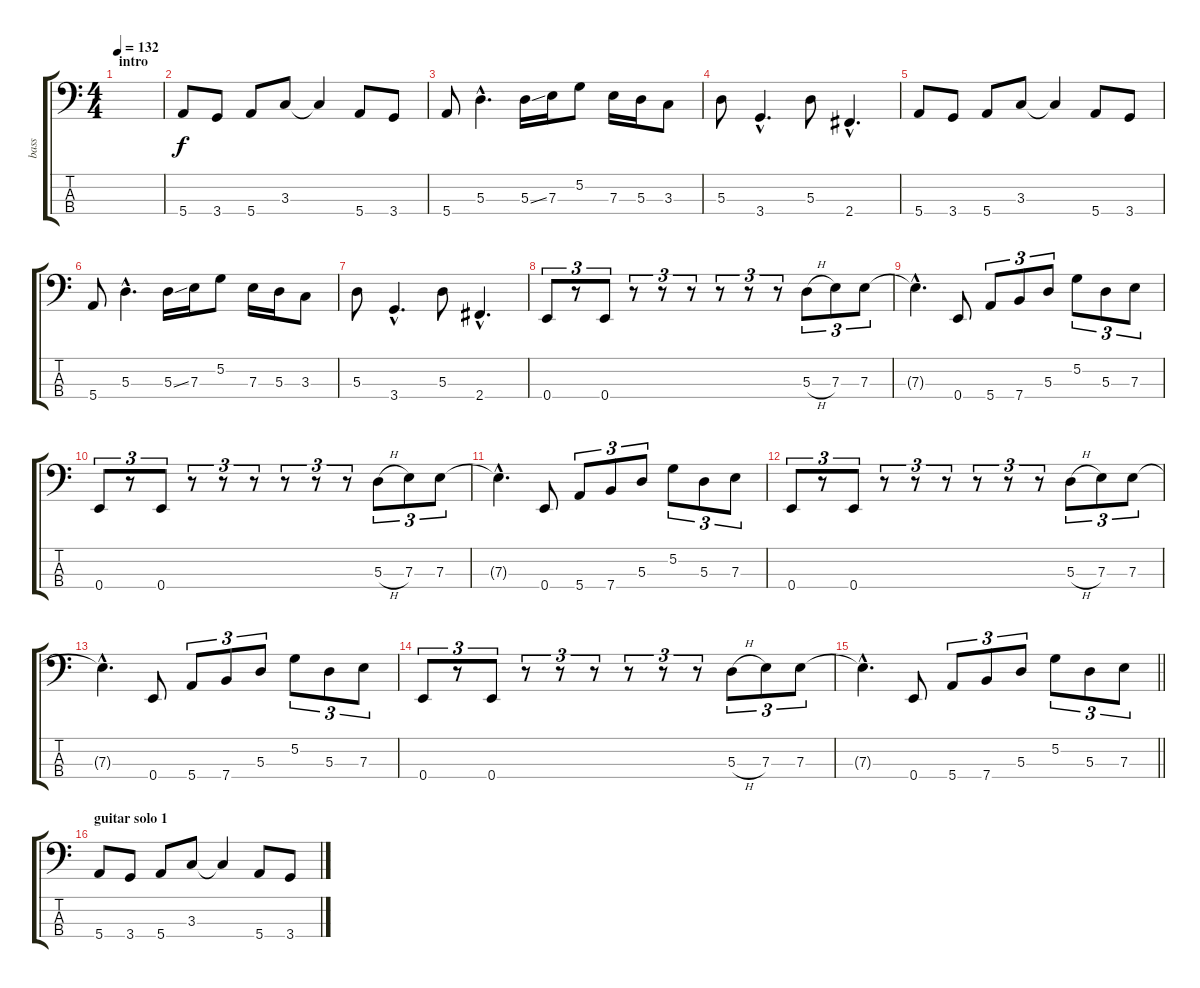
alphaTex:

\track ("bass" "bass") {instrument electricbasspick}
\staff {score tabs}
\tuning (G2 D2 A1 E1) {hide}
\ts (4 4)
\section ("" "intro")
\tempo 132
\clef f4
\ks c
|
5.4.8 3.4.8 5.4.8 3.3.8 3.3{t}.4 5.4.8 3.4.8 |
5.4.8 5.3{hac}.4{d} 5.3{ss}.16 7.3.16 5.2.8 7.3.16 5.3.16 3.3.8 |
5.3.8 3.4{hac}.4{d} 5.3.8 2.4{hac}.4{d} |
5.4.8 3.4.8 5.4.8 3.3.8 3.3{t}.4 5.4.8 3.4.8 |
5.4.8 5.3{hac}.4{d} 5.3{ss}.16 7.3.16 5.2.8 7.3.16 5.3.16 3.3.8 |
5.3.8 3.4{hac}.4{d} 5.3.8 2.4{hac}.4{d} |
0.4.8{tu (3 2)} r.8{tu (3 2)} 0.4.8{tu (3 2)} r.8{tu (3 2)} r.8{tu (3 2)} r.8{tu (3 2)} r.8{tu (3 2)} r.8{tu (3 2)} r.8{tu (3 2)} 5.3{h}.8{tu (3 2)} 7.3.8{tu (3 2)} 7.3.8{tu (3 2)} |
7.3{hac t}.4{d} 0.4.8 5.4.8{tu (3 2)} 7.4.8{tu (3 2)} 5.3.8{tu (3 2)} 5.2.8{tu (3 2)} 5.3.8{tu (3 2)} 7.3.8{tu (3 2)} |
0.4.8{tu (3 2)} r.8{tu (3 2)} 0.4.8{tu (3 2)} r.8{tu (3 2)} r.8{tu (3 2)} r.8{tu (3 2)} r.8{tu (3 2)} r.8{tu (3 2)} r.8{tu (3 2)} 5.3{h}.8{tu (3 2)} 7.3.8{tu (3 2)} 7.3.8{tu (3 2)} |
7.3{hac t}.4{d} 0.4.8 5.4.8{tu (3 2)} 7.4.8{tu (3 2)} 5.3.8{tu (3 2)} 5.2.8{tu (3 2)} 5.3.8{tu (3 2)} 7.3.8{tu (3 2)} |
0.4.8{tu (3 2)} r.8{tu (3 2)} 0.4.8{tu (3 2)} r.8{tu (3 2)} r.8{tu (3 2)} r.8{tu (3 2)} r.8{tu (3 2)} r.8{tu (3 2)} r.8{tu (3 2)} 5.3{h}.8{tu (3 2)} 7.3.8{tu (3 2)} 7.3.8{tu (3 2)} |
7.3{hac t}.4{d} 0.4.8 5.4.8{tu (3 2)} 7.4.8{tu (3 2)} 5.3.8{tu (3 2)} 5.2.8{tu (3 2)} 5.3.8{tu (3 2)} 7.3.8{tu (3 2)} |
0.4.8{tu (3 2)} r.8{tu (3 2)} 0.4.8{tu (3 2)} r.8{tu (3 2)} r.8{tu (3 2)} r.8{tu (3 2)} r.8{tu (3 2)} r.8{tu (3 2)} r.8{tu (3 2)} 5.3{h}.8{tu (3 2)} 7.3.8{tu (3 2)} 7.3.8{tu (3 2)} |
\barLineRight lightlight
7.3{hac t}.4{d} 0.4.8 5.4.8{tu (3 2)} 7.4.8{tu (3 2)} 5.3.8{tu (3 2)} 5.2.8{tu (3 2)} 5.3.8{tu (3 2)} 7.3.8{tu (3 2)} |
\section ("" "guitar solo 1")
5.4.8 3.4.8 5.4.8 3.3.8 3.3{t}.4 5.4.8 3.4.8
